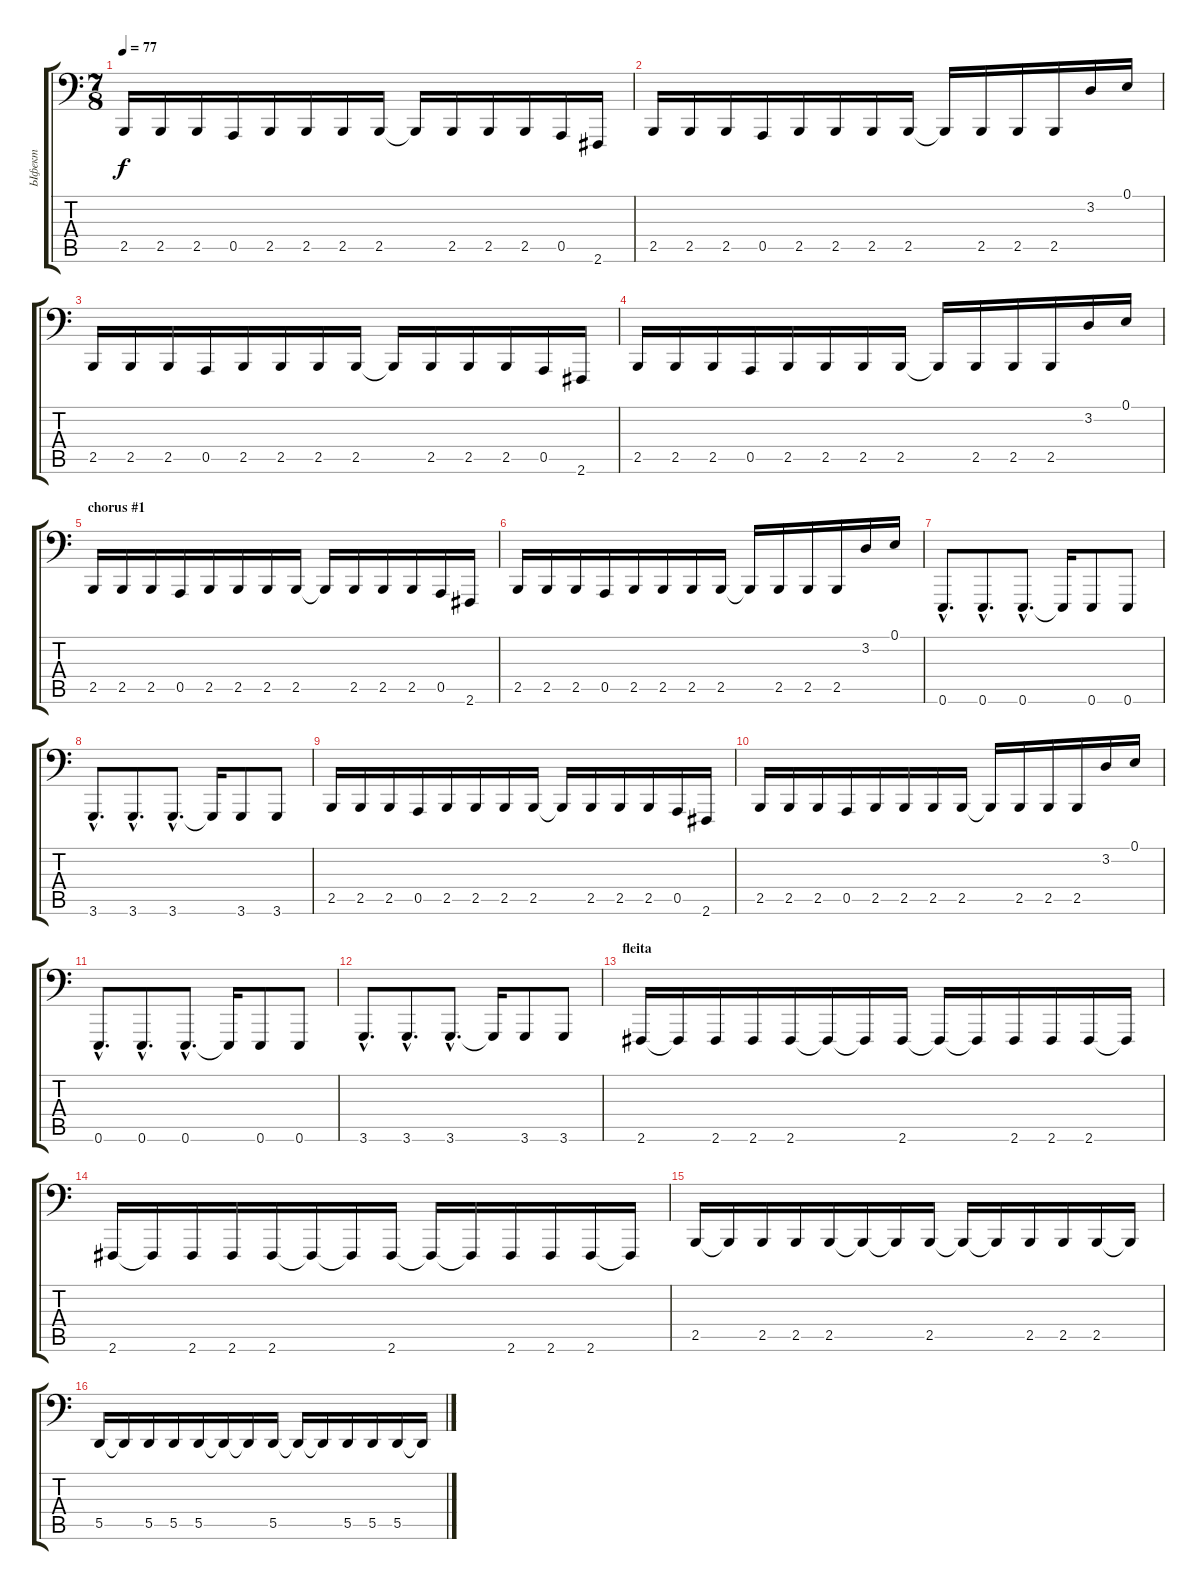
\track ("Ыфект" "Ыфект") {instrument lead2sawtooth}
\staff {score tabs}
\tuning (E3 B2 G2 D2 A1 E1) {hide}
\ts (7 8)
\tempo 77
\clef f4
\ks c
2.5.16{dy f} 2.5.16 2.5.16 0.5.16 2.5.16 2.5.16 2.5.16 2.5.16 2.5{t}.16 2.5.16 2.5.16 2.5.16 0.5.16 2.6.16 |
2.5.16 2.5.16 2.5.16 0.5.16 2.5.16 2.5.16 2.5.16 2.5.16 2.5{t}.16 2.5.16 2.5.16 2.5.16 3.2.16 0.1.16 |
2.5.16 2.5.16 2.5.16 0.5.16 2.5.16 2.5.16 2.5.16 2.5.16 2.5{t}.16 2.5.16 2.5.16 2.5.16 0.5.16 2.6.16 |
2.5.16 2.5.16 2.5.16 0.5.16 2.5.16 2.5.16 2.5.16 2.5.16 2.5{t}.16 2.5.16 2.5.16 2.5.16 3.2.16 0.1.16 |
\section ("" "chorus #1")
2.5.16 2.5.16 2.5.16 0.5.16 2.5.16 2.5.16 2.5.16 2.5.16 2.5{t}.16 2.5.16 2.5.16 2.5.16 0.5.16 2.6.16 |
2.5.16 2.5.16 2.5.16 0.5.16 2.5.16 2.5.16 2.5.16 2.5.16 2.5{t}.16 2.5.16 2.5.16 2.5.16 3.2.16 0.1.16 |
0.6{hac}.8{d} 0.6{hac}.8{d} 0.6{hac}.8{d} 0.6{t}.16 0.6.8 0.6.8 |
3.6{hac}.8{d} 3.6{hac}.8{d} 3.6{hac}.8{d} 3.6{t}.16 3.6.8 3.6.8 |
2.5.16 2.5.16 2.5.16 0.5.16 2.5.16 2.5.16 2.5.16 2.5.16 2.5{t}.16 2.5.16 2.5.16 2.5.16 0.5.16 2.6.16 |
2.5.16 2.5.16 2.5.16 0.5.16 2.5.16 2.5.16 2.5.16 2.5.16 2.5{t}.16 2.5.16 2.5.16 2.5.16 3.2.16 0.1.16 |
0.6{hac}.8{d} 0.6{hac}.8{d} 0.6{hac}.8{d} 0.6{t}.16 0.6.8 0.6.8 |
3.6{hac}.8{d} 3.6{hac}.8{d} 3.6{hac}.8{d} 3.6{t}.16 3.6.8 3.6.8 |
\section ("" "fleita")
2.6.16 2.6{t}.16 2.6.16 2.6.16 2.6.16 2.6{t}.16 2.6{t}.16 2.6.16 2.6{t}.16 2.6{t}.16 2.6.16 2.6.16 2.6.16 2.6{t}.16 |
2.6.16 2.6{t}.16 2.6.16 2.6.16 2.6.16 2.6{t}.16 2.6{t}.16 2.6.16 2.6{t}.16 2.6{t}.16 2.6.16 2.6.16 2.6.16 2.6{t}.16 |
2.5.16 2.5{t}.16 2.5.16 2.5.16 2.5.16 2.5{t}.16 2.5{t}.16 2.5.16 2.5{t}.16 2.5{t}.16 2.5.16 2.5.16 2.5.16 2.5{t}.16 |
5.5.16 5.5{t}.16 5.5.16 5.5.16 5.5.16 5.5{t}.16 5.5{t}.16 5.5.16 5.5{t}.16 5.5{t}.16 5.5.16 5.5.16 5.5.16 5.5{t}.16
